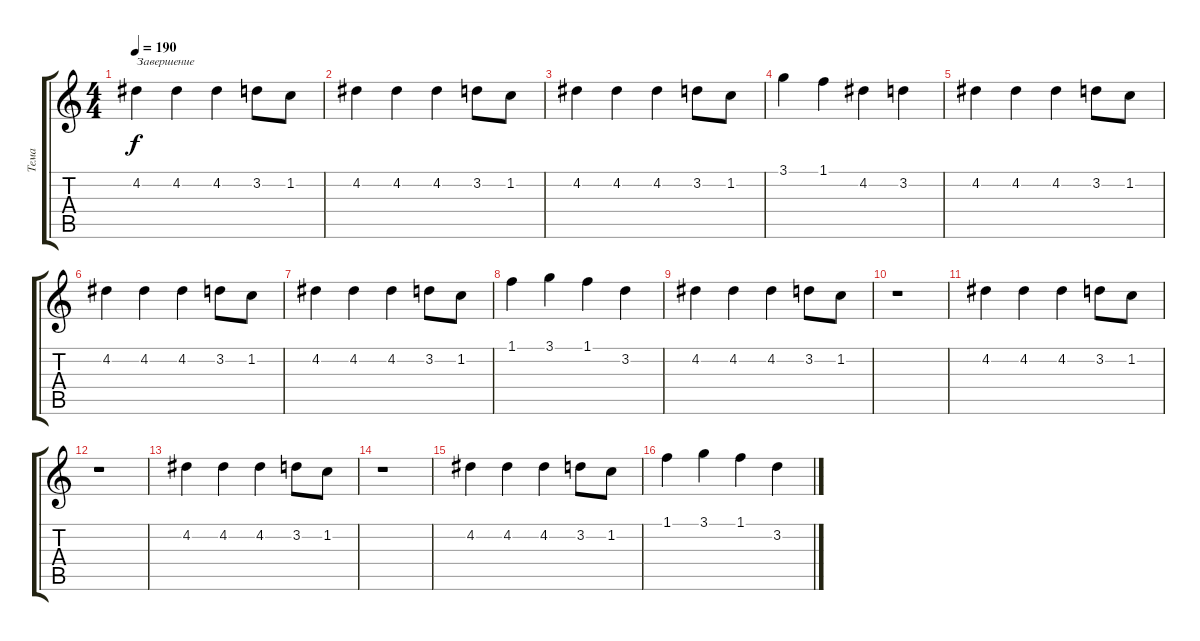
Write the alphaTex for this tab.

\track ("Тема" "Тема") {instrument electricguitarclean}
\staff {score tabs}
\tuning (E4 B3 G3 D3 A2 E2) {hide}
\ts (4 4)
\tempo 190
\clef g2
\ks c
4.2.4{txt "Завершение" dy f} 4.2.4 4.2.4 3.2.8 1.2.8 |
4.2.4 4.2.4 4.2.4 3.2.8 1.2.8 |
4.2.4 4.2.4 4.2.4 3.2.8 1.2.8 |
3.1.4 1.1.4 4.2.4 3.2.4 |
4.2.4 4.2.4 4.2.4 3.2.8 1.2.8 |
4.2.4 4.2.4 4.2.4 3.2.8 1.2.8 |
4.2.4 4.2.4 4.2.4 3.2.8 1.2.8 |
1.1.4 3.1.4 1.1.4 3.2.4 |
4.2.4 4.2.4 4.2.4 3.2.8 1.2.8 |
r.1 |
4.2.4 4.2.4 4.2.4 3.2.8 1.2.8 |
r.1 |
4.2.4 4.2.4 4.2.4 3.2.8 1.2.8 |
r.1 |
4.2.4 4.2.4 4.2.4 3.2.8 1.2.8 |
1.1.4 3.1.4 1.1.4 3.2.4
